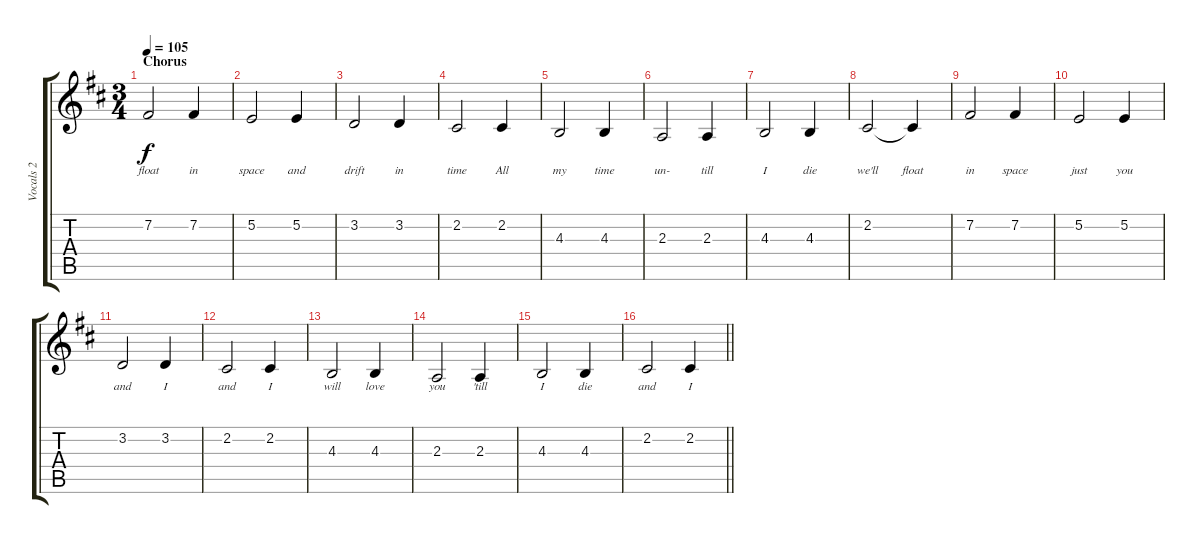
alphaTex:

\track ("Vocals 2" "Vocals 2") {instrument lead6voice}
\staff {score tabs}
\tuning (E4 B3 G3 D3 A2 E2) {hide}
\ts (3 4)
\section ("" "Chorus")
\tempo 105
\clef g2
\ks d
7.2.2{lyrics (0 "float") lyrics (1 "") lyrics (2 "") lyrics (3 "") lyrics (4 "") dy f} 7.2.4{lyrics (0 "in") lyrics (1 "") lyrics (2 "") lyrics (3 "") lyrics (4 "")} |
5.2.2{lyrics (0 "space") lyrics (1 "") lyrics (2 "") lyrics (3 "") lyrics (4 "")} 5.2.4{lyrics (0 "and") lyrics (1 "") lyrics (2 "") lyrics (3 "") lyrics (4 "")} |
3.2.2{lyrics (0 "drift") lyrics (1 "") lyrics (2 "") lyrics (3 "") lyrics (4 "")} 3.2.4{lyrics (0 "in") lyrics (1 "") lyrics (2 "") lyrics (3 "") lyrics (4 "")} |
2.2.2{lyrics (0 "time") lyrics (1 "") lyrics (2 "") lyrics (3 "") lyrics (4 "")} 2.2.4{lyrics (0 "All") lyrics (1 "") lyrics (2 "") lyrics (3 "") lyrics (4 "")} |
4.3.2{lyrics (0 "my") lyrics (1 "") lyrics (2 "") lyrics (3 "") lyrics (4 "")} 4.3.4{lyrics (0 "time") lyrics (1 "") lyrics (2 "") lyrics (3 "") lyrics (4 "")} |
2.3.2{lyrics (0 "un-") lyrics (1 "") lyrics (2 "") lyrics (3 "") lyrics (4 "")} 2.3.4{lyrics (0 "till") lyrics (1 "") lyrics (2 "") lyrics (3 "") lyrics (4 "")} |
4.3.2{lyrics (0 "I") lyrics (1 "") lyrics (2 "") lyrics (3 "") lyrics (4 "")} 4.3.4{lyrics (0 "die") lyrics (1 "") lyrics (2 "") lyrics (3 "") lyrics (4 "")} |
2.2.2{lyrics (0 "we'll") lyrics (1 "") lyrics (2 "") lyrics (3 "") lyrics (4 "")} 2.2{t}.4{lyrics (0 "float") lyrics (1 "") lyrics (2 "") lyrics (3 "") lyrics (4 "")} |
7.2.2{lyrics (0 "in") lyrics (1 "") lyrics (2 "") lyrics (3 "") lyrics (4 "")} 7.2.4{lyrics (0 "space") lyrics (1 "") lyrics (2 "") lyrics (3 "") lyrics (4 "")} |
5.2.2{lyrics (0 "just") lyrics (1 "") lyrics (2 "") lyrics (3 "") lyrics (4 "")} 5.2.4{lyrics (0 "you") lyrics (1 "") lyrics (2 "") lyrics (3 "") lyrics (4 "")} |
3.2.2{lyrics (0 "and") lyrics (1 "") lyrics (2 "") lyrics (3 "") lyrics (4 "")} 3.2.4{lyrics (0 "I") lyrics (1 "") lyrics (2 "") lyrics (3 "") lyrics (4 "")} |
2.2.2{lyrics (0 "and") lyrics (1 "") lyrics (2 "") lyrics (3 "") lyrics (4 "")} 2.2.4{lyrics (0 "I") lyrics (1 "") lyrics (2 "") lyrics (3 "") lyrics (4 "")} |
4.3.2{lyrics (0 "will") lyrics (1 "") lyrics (2 "") lyrics (3 "") lyrics (4 "")} 4.3.4{lyrics (0 "love") lyrics (1 "") lyrics (2 "") lyrics (3 "") lyrics (4 "")} |
2.3.2{lyrics (0 "you") lyrics (1 "") lyrics (2 "") lyrics (3 "") lyrics (4 "")} 2.3.4{lyrics (0 "'till") lyrics (1 "") lyrics (2 "") lyrics (3 "") lyrics (4 "")} |
4.3.2{lyrics (0 "I") lyrics (1 "") lyrics (2 "") lyrics (3 "") lyrics (4 "")} 4.3.4{lyrics (0 "die") lyrics (1 "") lyrics (2 "") lyrics (3 "") lyrics (4 "")} |
\barLineRight lightlight
2.2.2{lyrics (0 "and") lyrics (1 "") lyrics (2 "") lyrics (3 "") lyrics (4 "")} 2.2.4{lyrics (0 "I") lyrics (1 "") lyrics (2 "") lyrics (3 "") lyrics (4 "")}
